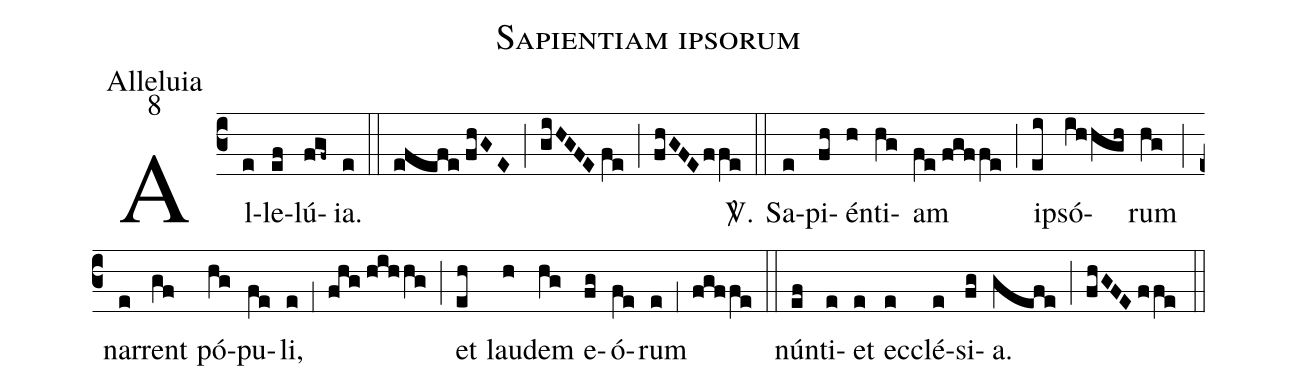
name:Sapientiam ipsorum;
office-part:Alleluia;
mode:8;
%%
(c3) Al(e)le(ef)lú(fgf~)ia.(e) (::) (efefe//fhGE) (;) (giHGFE//fe) (;) (fhGFE/ffe) <sp>V/</sp>.(::) Sa(e)pi(fh)én(h)ti(hg)am(fe//fgffe) (;) i(ei)psó(ihhgh)rum(hg) (;) nar(e)rent(gf) pó(hg)pu(fe)li,(e) (;1) (fhg//hihhg) (;) et(eh) lau(h)dem(hg) e(fg)ó(fe)rum(e) (;1) (fgffe) (::) nún(ef)ti(e)et(e) ec(e)clé(e)si(fg)a.(gefe) (;) (fhGFE//ffe) (::)
